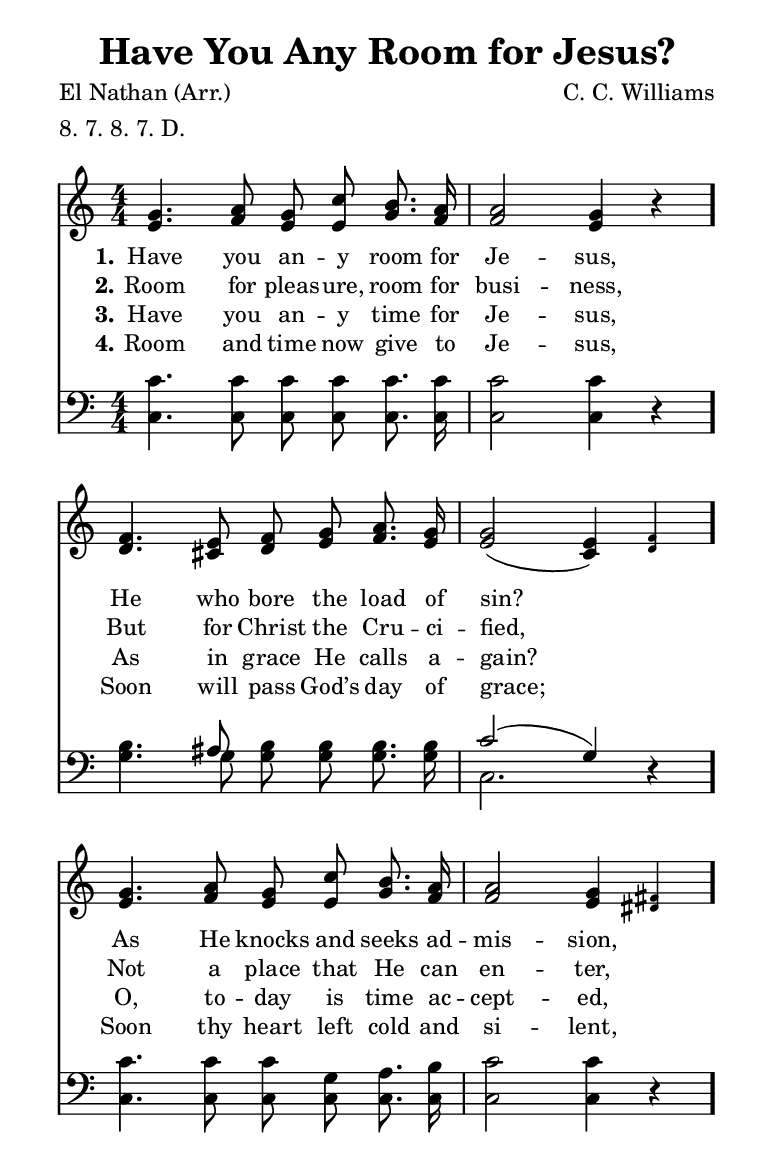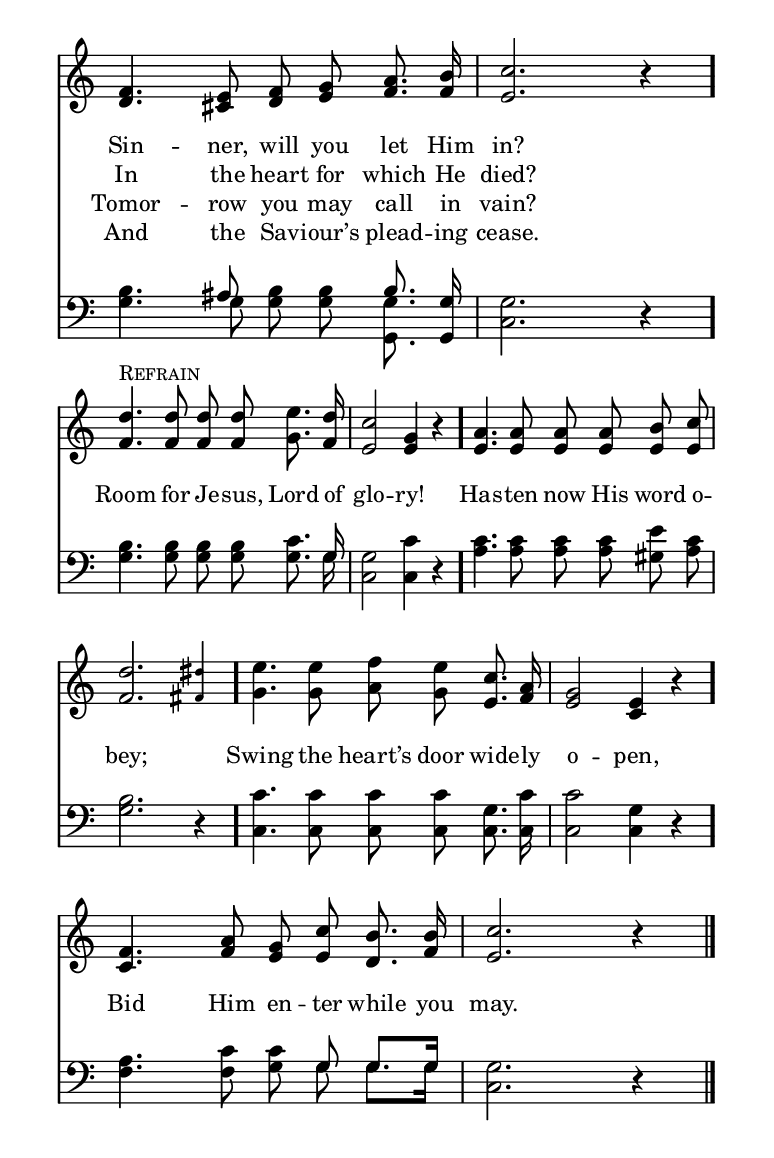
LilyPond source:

\include "common/global.ily"
\paper {
  \include "common/paper.ily"
  %systems-per-page = #(cond (is-eogsized 5) (#t #f)) % original has 5 systems
}

\header{
  hymnnumber = "92"
  title = "Have You Any Room for Jesus?"
  tunename = ""
  meter = "8. 7. 8. 7. D."
  poet = "El Nathan (Arr.)"
  composer = "C. C. Williams"
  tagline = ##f
}

% for fermata in MIDI
ta = { \tempo 4=80 }
tb = { \tempo 4=40 }

patternAA = { c4. c8 c8 c8 c8. c16 | c2 c4 c4 }
patternAB = { c4. c8 c8 c8 c8. c16 | c2.   c4 }
patternAC = { c4. c8 c8 c8 c8  c8  | c2.   c4 }

global = {
  \include "common/overrides.ily"
  \override Staff.TimeSignature.style = #'numbered
  \time 4/4
  \override Score.MetronomeMark.transparent = ##t % hide all fermata changes too
  \ta
  \key c \major
  %\partial 4
  \autoBeamOff
}

notesSoprano = {
\global
\relative c'' {

  \changePitch \patternAA { g a g c b a | a g r }
  f4. e8 f8 g8 a8. g16 | g2( e4) r4
  g4. a8 g8 c8 b8. a16 | a2 g4 r4
  \changePitch \patternAB { f e f g a b | c r }

  << s^\markup { \small \caps "Refrain" }
  \changePitch \patternAA { d d d d e d | c g r } >>
  a4. a8 a8 a8 b8 c8 | d2. r4
  \changePitch \patternAA { e e f e c a | g e r }
  \changePitch \patternAB { f a g c b b | c r }

  \bar "|."

}
}

notesAlto = {
\global
\relative e' {

  \changePitch \patternAA { e f e e g f | f e r }
  d4. cis8 d8 e8 f8. e16 | e2( c4) \once \override NoteHead.font-size = #-4 << f4 d4 >>
  e4. f8 e8 e8 g8. f16 | f2 e4 \once \override NoteHead.font-size = #-4 << fis4 dis4 >>
  \changePitch \patternAB { d cis d e f f | e r }

  \changePitch \patternAA { f f f f g f | e e r }
  e4. e8 e8 e8 e8 e8 | f2. \once \override NoteHead.font-size = #-4 << dis'4 fis,4 >>
  \changePitch \patternAA { g g a g e f | e c r }
  \changePitch \patternAB { c f e e d f | e r }

}
}

notesTenor = {
\global
\relative a {

  \changePitch \patternAA { c c c c c c | c c r }
  \changePitch \patternAA { b ais b b b b | c( g) r }
  \changePitch \patternAA { c c c g a b | c c r }
  \changePitch \patternAB { b ais b b b g | g r }

  \changePitch \patternAA { b b b b c g | g c r }
  \changePitch \patternAC { c c c c e c | b r }
  \changePitch \patternAA { c c c c g c | c g r }
  \changePitch \patternAB { a c c g g g | g r }

}
}

notesBass = {
\global
\relative f {

  \changePitch \patternAA { c c c c c c | c c r }
  \changePitch \patternAB { g' g g g g g | c, r }
  \changePitch \patternAA { c c c c c c | c c r }
  \changePitch \patternAB { g' g g g < g g, > g, c r }

  \changePitch \patternAA { g' g g g g g | c, c r }
  \changePitch \patternAC { a' a a a gis a | g r }
  \changePitch \patternAA { c, c c c c c | c c r }
  \changePitch \patternAB { f f g g g g | c, r }

}
}

Refrain = \lyricmode {

Room for Je -- sus, Lord of glo -- ry! \bar "."
Has -- ten now His word o -- bey; \bar "."
Swing the heart’s door wide -- ly o -- pen, \bar "."
Bid Him en -- ter while you may. \bar "."

}

wordsA = \lyricmode {
\set stanza = "1."

Have you an -- y room for Je -- sus, \bar "."
He who bore the load of sin? \bar "."
As He knocks and seeks ad -- mis -- sion, \bar "."
Sin -- ner, will you let Him in? \bar "."

}

wordsB = \lyricmode {
\set stanza = "2."

Room for pleas -- ure, room for busi -- ness,
But for Christ the Cru -- ci -- fied,
Not a place that He can en -- ter,
In the heart for which He died?

\Refrain

}

wordsC = \lyricmode {
\set stanza = "3."

Have you an -- y time for Je -- sus,
As in grace He calls a -- gain?
O, to -- day is time ac -- cept -- ed,
% XXX the "To" in "To -- mor -- row" is supposed to go with the grace notes
Tomor -- row you may call in vain?

}

wordsD = \lyricmode {
\set stanza = "4."

Room and time now give to Je -- sus,
Soon will pass God’s day of grace;
Soon thy heart left cold and si -- lent,
And the Sav -- iour’s plead -- ing cease.

}

\score {
  \context ChoirStaff <<
    \context Staff = upper <<
      \set Staff.autoBeaming = ##f
      \set ChoirStaff.systemStartDelimiter = #'SystemStartBar
      \set ChoirStaff.printPartCombineTexts = ##f
      \partcombine #'(2 . 9) \notesSoprano \notesAlto
      \context NullVoice = sopranos { \voiceOne << \notesSoprano >> }
      \context NullVoice = altos { \voiceTwo << \notesAlto >> }
      \context Lyrics = one   \lyricsto sopranos \wordsA
      \context Lyrics = two   \lyricsto sopranos \wordsB
      \context Lyrics = three \lyricsto sopranos \wordsC
      \context Lyrics = four  \lyricsto sopranos \wordsD
    >>
    \context Staff = men <<
      \clef bass
      \set ChoirStaff.printPartCombineTexts = ##f
      \partcombine #'(2 . 9) \notesTenor \notesBass
      \context NullVoice = tenors { \voiceOne << \notesTenor >> }
      \context NullVoice = basses { \voiceTwo << \notesBass >> }
    >>
  >>
  \layout {
    \include "common/layout.ily"
  }
  \midi{
    \include "common/midi.ily"
  }
}

\version "2.19.49"  % necessary for upgrading to future LilyPond versions.

% vi:set et ts=2 sw=2 ai nocindent syntax=lilypond:
